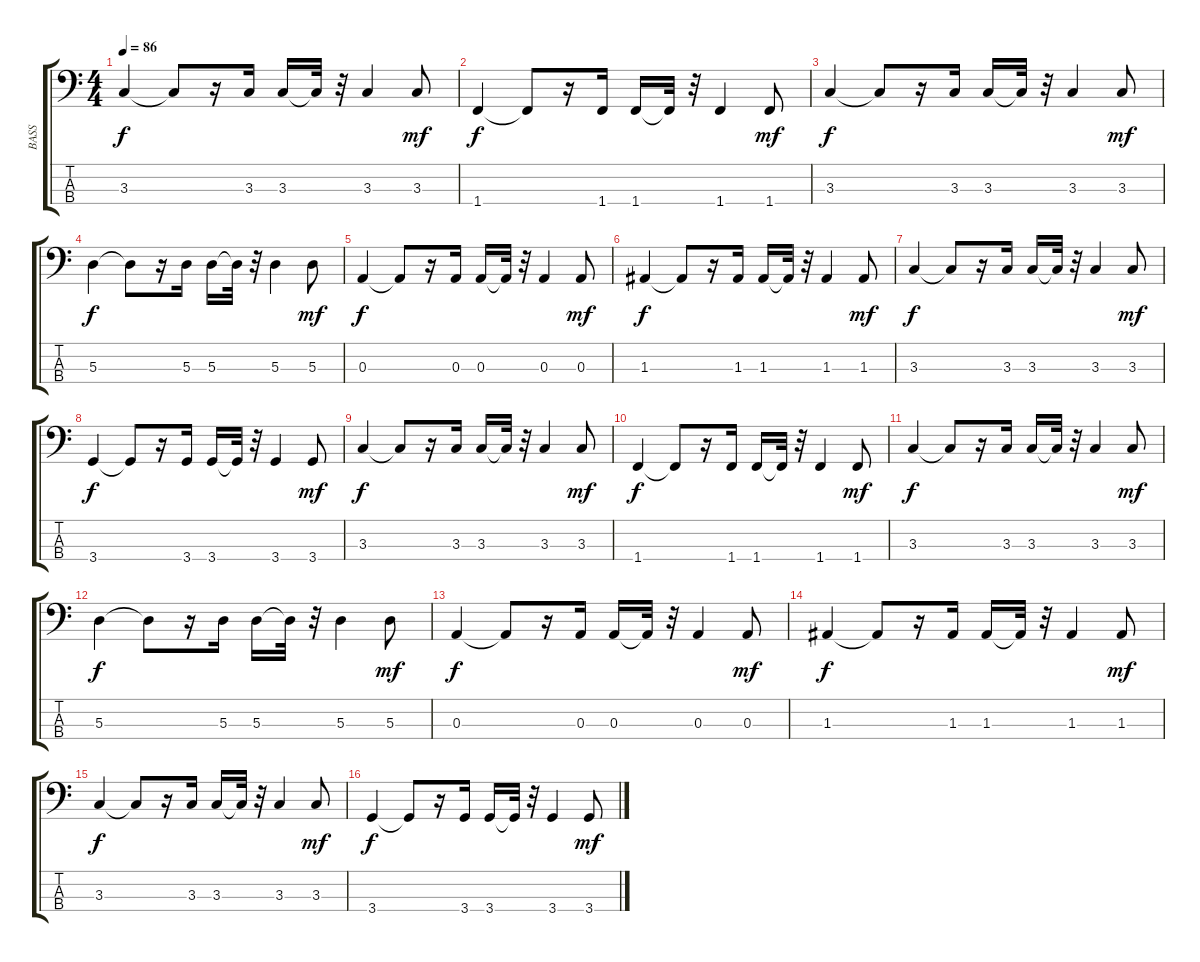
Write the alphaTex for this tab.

\track ("BASS" "BASS") {instrument electricbassfinger}
\staff {score tabs}
\tuning (G2 D2 A1 E1) {hide}
\ts (4 4)
\tempo 86
\clef f4
\ks c
3.3.4{dy f} 3.3{t}.8 r.16 3.3.16 3.3.16 3.3{t}.32 r.32 3.3.4 3.3.8{dy mf} |
1.4.4{dy f} 1.4{t}.8 r.16 1.4.16 1.4.16 1.4{t}.32 r.32 1.4.4 1.4.8{dy mf} |
3.3.4{dy f} 3.3{t}.8 r.16 3.3.16 3.3.16 3.3{t}.32 r.32 3.3.4 3.3.8{dy mf} |
5.3.4{dy f} 5.3{t}.8 r.16 5.3.16 5.3.16 5.3{t}.32 r.32 5.3.4 5.3.8{dy mf} |
0.3.4{dy f} 0.3{t}.8 r.16 0.3.16 0.3.16 0.3{t}.32 r.32 0.3.4 0.3.8{dy mf} |
1.3.4{dy f} 1.3{t}.8 r.16 1.3.16 1.3.16 1.3{t}.32 r.32 1.3.4 1.3.8{dy mf} |
3.3.4{dy f} 3.3{t}.8 r.16 3.3.16 3.3.16 3.3{t}.32 r.32 3.3.4 3.3.8{dy mf} |
3.4.4{dy f} 3.4{t}.8 r.16 3.4.16 3.4.16 3.4{t}.32 r.32 3.4.4 3.4.8{dy mf} |
3.3.4{dy f} 3.3{t}.8 r.16 3.3.16 3.3.16 3.3{t}.32 r.32 3.3.4 3.3.8{dy mf} |
1.4.4{dy f} 1.4{t}.8 r.16 1.4.16 1.4.16 1.4{t}.32 r.32 1.4.4 1.4.8{dy mf} |
3.3.4{dy f} 3.3{t}.8 r.16 3.3.16 3.3.16 3.3{t}.32 r.32 3.3.4 3.3.8{dy mf} |
5.3.4{dy f} 5.3{t}.8 r.16 5.3.16 5.3.16 5.3{t}.32 r.32 5.3.4 5.3.8{dy mf} |
0.3.4{dy f} 0.3{t}.8 r.16 0.3.16 0.3.16 0.3{t}.32 r.32 0.3.4 0.3.8{dy mf} |
1.3.4{dy f} 1.3{t}.8 r.16 1.3.16 1.3.16 1.3{t}.32 r.32 1.3.4 1.3.8{dy mf} |
3.3.4{dy f} 3.3{t}.8 r.16 3.3.16 3.3.16 3.3{t}.32 r.32 3.3.4 3.3.8{dy mf} |
3.4.4{dy f} 3.4{t}.8 r.16 3.4.16 3.4.16 3.4{t}.32 r.32 3.4.4 3.4.8{dy mf}
